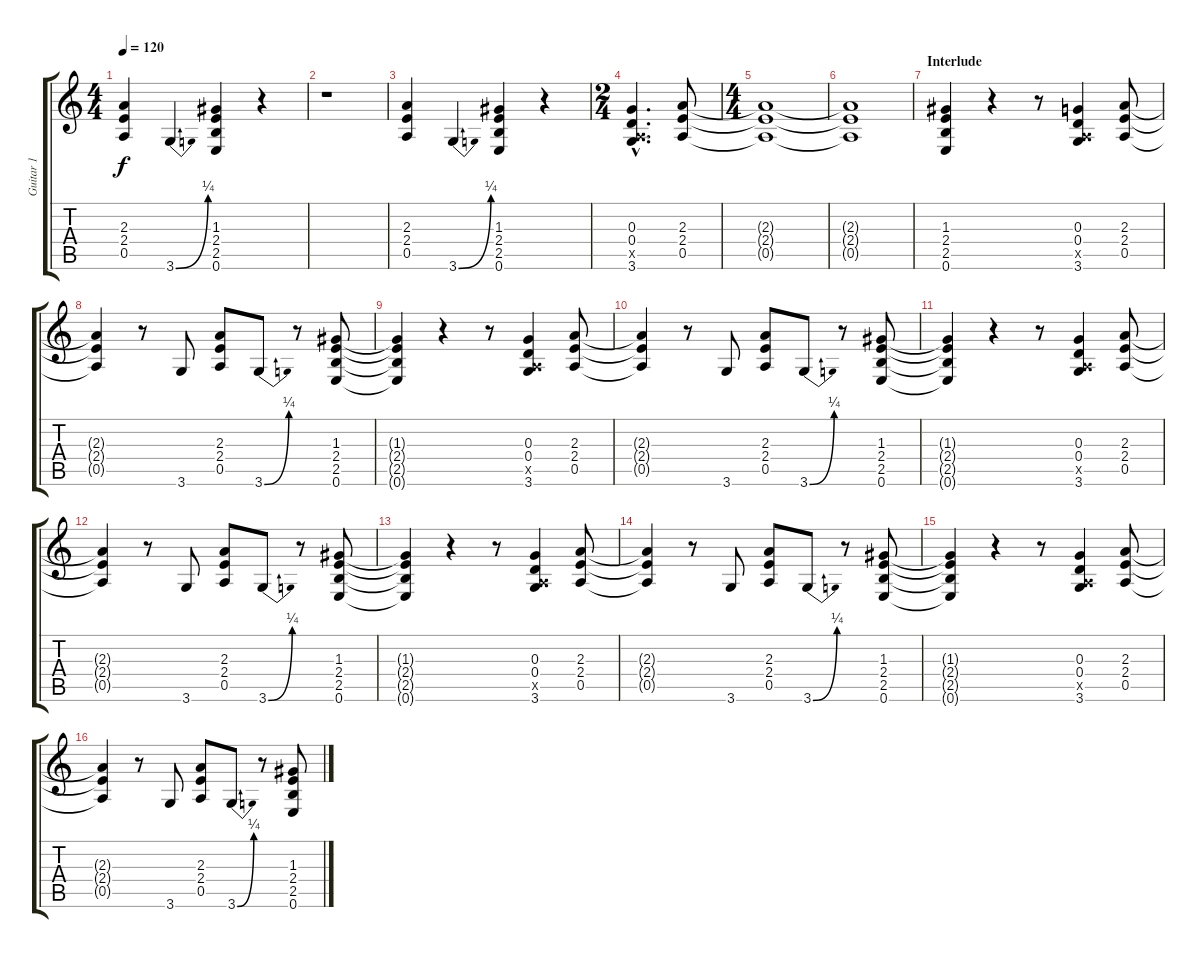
\track ("Guitar 1" "Guitar 1") {instrument distortionguitar}
\staff {score tabs}
\tuning (E4 B3 G3 D3 A2 E2) {hide}
\ts (4 4)
\tempo 120
\clef g2
\ks c
(2.3 2.4 0.5).4{dy f} 3.6{be (bend 0 0 60 1)}.4 (1.3 2.4 2.5 0.6).4 r.4 |
r.1 |
(2.3 2.4 0.5).4 3.6{be (bend 0 0 60 1)}.4 (1.3 2.4 2.5 0.6).4 r.4 |
\ts (2 4)
(0.3{hac} 0.4{hac} 0.5{hac x} 3.6{hac}).4{d} (2.3 2.4 0.5).8 |
\ts (4 4)
(2.3{t} 2.4{t} 0.5{t}).1 |
(2.3{t} 2.4{t} 0.5{t}).1 |
\section ("" "Interlude")
(1.3 2.4 2.5 0.6).4 r.4 r.8 (0.3 0.4 0.5{x} 3.6).4 (2.3 2.4 0.5).8 |
(2.3{t} 2.4{t} 0.5{t}).4 r.8 3.6.8 (2.3 2.4 0.5).8 3.6{be (bend 0 0 60 1)}.8 r.8 (1.3 2.4 2.5 0.6).8 |
(1.3{t} 2.4{t} 2.5{t} 0.6{t}).4 r.4 r.8 (0.3 0.4 0.5{x} 3.6).4 (2.3 2.4 0.5).8 |
(2.3{t} 2.4{t} 0.5{t}).4 r.8 3.6.8 (2.3 2.4 0.5).8 3.6{be (bend 0 0 60 1)}.8 r.8 (1.3 2.4 2.5 0.6).8 |
(1.3{t} 2.4{t} 2.5{t} 0.6{t}).4 r.4 r.8 (0.3 0.4 0.5{x} 3.6).4 (2.3 2.4 0.5).8 |
(2.3{t} 2.4{t} 0.5{t}).4 r.8 3.6.8 (2.3 2.4 0.5).8 3.6{be (bend 0 0 60 1)}.8 r.8 (1.3 2.4 2.5 0.6).8 |
(1.3{t} 2.4{t} 2.5{t} 0.6{t}).4 r.4 r.8 (0.3 0.4 0.5{x} 3.6).4 (2.3 2.4 0.5).8 |
(2.3{t} 2.4{t} 0.5{t}).4 r.8 3.6.8 (2.3 2.4 0.5).8 3.6{be (bend 0 0 60 1)}.8 r.8 (1.3 2.4 2.5 0.6).8 |
(1.3{t} 2.4{t} 2.5{t} 0.6{t}).4 r.4 r.8 (0.3 0.4 0.5{x} 3.6).4 (2.3 2.4 0.5).8 |
(2.3{t} 2.4{t} 0.5{t}).4 r.8 3.6.8 (2.3 2.4 0.5).8 3.6{be (bend 0 0 60 1)}.8 r.8 (1.3 2.4 2.5 0.6).8
